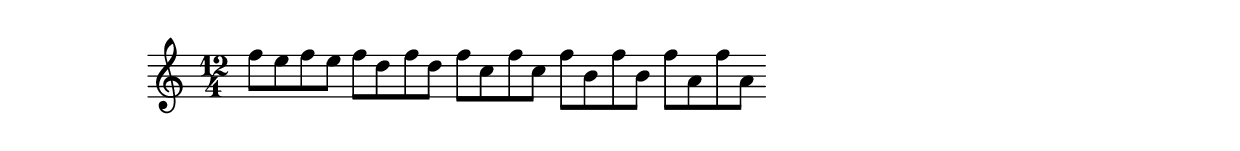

\version "2.4.0"
\header {
	texidoc = "For juxtaposed chords with the same direction, a
slight optical correction is used. It is constant, and works only if
two chords have no common head-positions range."
}

\score {  \relative c'' {
\stemDown
\time 12/4
  f8[
      e f e]  f[ d f d]  f[ c f c]  f[ b, f' b,]  f'[ a, f' a,]
}
\layout { raggedright = ##t}
}

